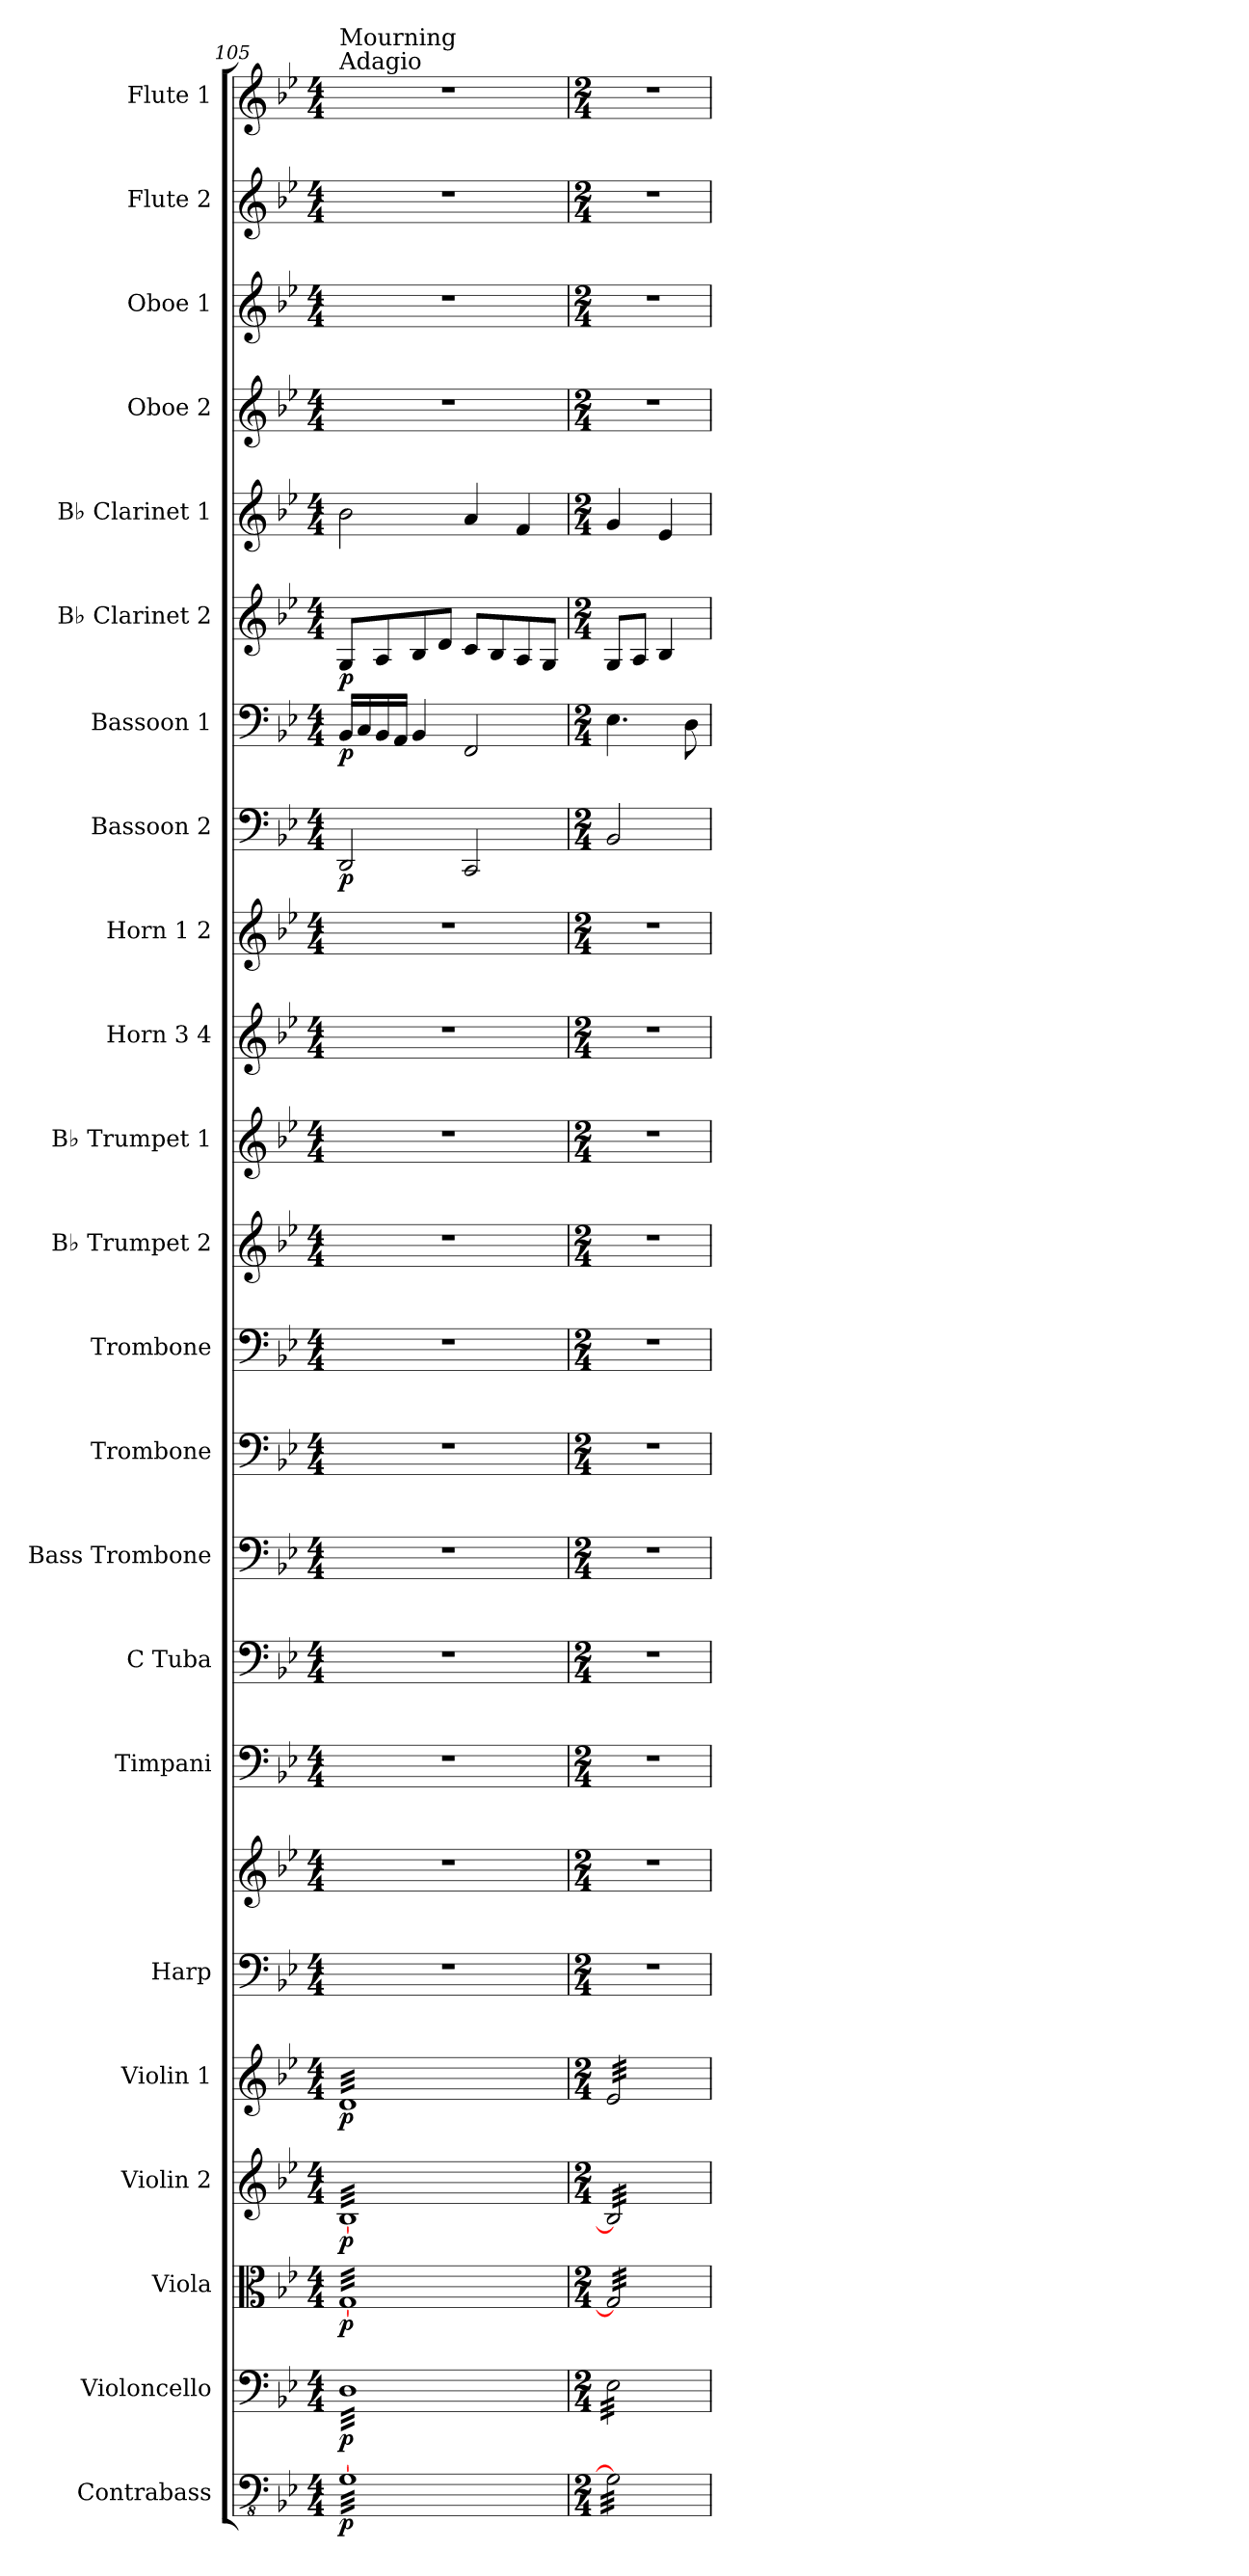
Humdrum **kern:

**kern	**dynam	**kern	**dynam	**kern	**dynam	**kern	**dynam	**kern	**dynam	**kern	**kern	**kern	**kern	**kern	**kern	**kern	**kern	**kern	**kern	**kern	**kern	**dynam	**kern	**dynam	**kern	**dynam	**kern	**kern	**kern	**kern	**kern
*part23	*part23	*part22	*part22	*part21	*part21	*part20	*part20	*part19	*part19	*part18	*part18	*part17	*part16	*part15	*part14	*part13	*part12	*part11	*part10	*part9	*part8	*part8	*part7	*part7	*part6	*part6	*part5	*part4	*part3	*part2	*part1
*staff24	*staff24	*staff23	*staff23	*staff22	*staff22	*staff21	*staff21	*staff20	*staff20	*staff19	*staff18	*staff17	*staff16	*staff15	*staff14	*staff13	*staff12	*staff11	*staff10	*staff9	*staff8	*staff8	*staff7	*staff7	*staff6	*staff6	*staff5	*staff4	*staff3	*staff2	*staff1
*I"Contrabass	*	*I"Violoncello	*	*I"Viola	*	*I"Violin 2	*	*I"Violin 1	*	*I"Harp	*	*I"Timpani	*I"C Tuba	*I"Bass Trombone	*I"Trombone	*I"Trombone	*I"B♭ Trumpet 2	*I"B♭ Trumpet 1	*I"Horn 3 4	*I"Horn 1 2	*I"Bassoon 2	*	*I"Bassoon 1	*	*I"B♭ Clarinet 2	*	*I"B♭ Clarinet 1	*I"Oboe 2	*I"Oboe 1	*I"Flute 2	*I"Flute 1
*I'Cbs.	*	*I'Vlc.	*	*I'Vla.	*	*I'Vln. 2	*	*I'Vln. 1	*	*I'Hrp.	*	*I'Timp.	*I'C Tu.	*I'B. Trb.	*I'Trb.	*I'Trb.	*I'B♭ Tpt. 2	*I'B♭ Tpt. 1	*I'Hn. 3 4	*I'Hn. 1 2	*I'Bsn. 2	*	*I'Bsn. 1	*	*I'B♭ Cl. 2	*	*I'B♭ Cl. 1	*I'Ob. 2	*I'Ob. 1	*I'Fl. 2	*I'Fl. 1
*clefFv4	*	*clefF4	*	*clefC3	*	*clefG2	*	*clefG2	*	*clefF4	*clefG2	*clefF4	*clefF4	*clefF4	*clefF4	*clefF4	*clefG2	*clefG2	*clefG2	*clefG2	*clefF4	*	*clefF4	*	*clefG2	*	*clefG2	*clefG2	*clefG2	*clefG2	*clefG2
*	*	*	*	*	*	*	*	*	*	*	*	*	*	*	*	*	*ITrd1c2	*ITrd1c2	*ITrd4c7	*ITrd4c7	*	*	*	*	*ITrd1c2	*	*ITrd1c2	*	*	*	*
*k[b-e-]	*	*k[b-e-]	*	*k[b-e-]	*	*k[b-e-]	*	*k[b-e-]	*	*k[b-e-]	*k[b-e-]	*k[b-e-]	*k[b-e-]	*k[b-e-]	*k[b-e-]	*k[b-e-]	*k[b-e-a-d-]	*k[b-e-a-d-]	*k[b-e-a-]	*k[b-e-a-]	*k[b-e-]	*	*k[b-e-]	*	*k[b-e-a-d-]	*	*k[b-e-a-d-]	*k[b-e-]	*k[b-e-]	*k[b-e-]	*k[b-e-]
*B-:	*	*B-:	*	*B-:	*	*B-:	*	*B-:	*	*B-:	*B-:	*B-:	*B-:	*B-:	*B-:	*B-:	*A-:	*A-:	*E-:	*E-:	*B-:	*	*B-:	*	*A-:	*	*A-:	*B-:	*B-:	*B-:	*B-:
*M4/4	*	*M4/4	*	*M4/4	*	*M4/4	*	*M4/4	*	*M4/4	*M4/4	*M4/4	*M4/4	*M4/4	*M4/4	*M4/4	*M4/4	*M4/4	*M4/4	*M4/4	*M4/4	*	*M4/4	*	*M4/4	*	*M4/4	*M4/4	*M4/4	*M4/4	*M4/4
=105	=105	=105	=105	=105	=105	=105	=105	=105	=105	=105	=105	=105	=105	=105	=105	=105	=105	=105	=105	=105	=105	=105	=105	=105	=105	=105	=105	=105	=105	=105	=105
!	!	!	!	!	!	!	!	!	!	!	!	!	!	!	!	!	!	!	!	!	!	!	!	!	!	!	!	!	!	!	!LO:TX:a:t=Adagio
!	!	!	!	!	!	!	!	!	!	!	!	!	!	!	!	!	!	!	!	!	!	!	!	!	!	!	!	!	!	!	!LO:TX:a:t=Mourning
!	!LO:DY:b	!	!LO:DY:b	!	!LO:DY:b	!	!LO:DY:b	!	!LO:DY:b	!	!	!	!	!	!	!	!	!	!	!	!	!LO:DY:b	!	!LO:DY:b	!	!LO:DY:b	!	!	!	!	!
*tremolo	*	*	*	*	*	*	*	*	*	*	*	*	*	*	*	*	*	*	*	*	*	*	*	*	*	*	*	*	*	*	*
*	*	*tremolo	*	*	*	*	*	*	*	*	*	*	*	*	*	*	*	*	*	*	*	*	*	*	*	*	*	*	*	*	*
*	*	*	*	*tremolo	*	*	*	*	*	*	*	*	*	*	*	*	*	*	*	*	*	*	*	*	*	*	*	*	*	*	*
*	*	*	*	*	*	*tremolo	*	*	*	*	*	*	*	*	*	*	*	*	*	*	*	*	*	*	*	*	*	*	*	*	*
*	*	*	*	*	*	*	*	*tremolo	*	*	*	*	*	*	*	*	*	*	*	*	*	*	*	*	*	*	*	*	*	*	*
[32GGLLL	p	(32DLLL	p	[32GLLL	p	[32B-LLL	p	(32dLLL	p	1r	1r	1r	1r	1r	1r	1r	1r	1r	1r	1r	2DD/	p	16BB-/LL	p	8F/L	p	2a-\	1r	1r	1r	1r
32GG	.	(32D	.	32G	.	32B-	.	(32d	.	.	.	.	.	.	.	.	.	.	.	.	.	.	.	.	.	.	.	.	.	.	.
32GG	.	(32D	.	32G	.	32B-	.	(32d	.	.	.	.	.	.	.	.	.	.	.	.	.	.	16C/	.	.	.	.	.	.	.	.
32GG	.	(32D	.	32G	.	32B-	.	(32d	.	.	.	.	.	.	.	.	.	.	.	.	.	.	.	.	.	.	.	.	.	.	.
32GG	.	(32D	.	32G	.	32B-	.	(32d	.	.	.	.	.	.	.	.	.	.	.	.	.	.	16BB-/	.	8G/	.	.	.	.	.	.
32GG	.	(32D	.	32G	.	32B-	.	(32d	.	.	.	.	.	.	.	.	.	.	.	.	.	.	.	.	.	.	.	.	.	.	.
32GG	.	(32D	.	32G	.	32B-	.	(32d	.	.	.	.	.	.	.	.	.	.	.	.	.	.	16AA/JJ	.	.	.	.	.	.	.	.
32GG	.	(32D	.	32G	.	32B-	.	(32d	.	.	.	.	.	.	.	.	.	.	.	.	.	.	.	.	.	.	.	.	.	.	.
32GG	.	(32D	.	32G	.	32B-	.	(32d	.	.	.	.	.	.	.	.	.	.	.	.	.	.	4BB-/	.	8A-/	.	.	.	.	.	.
32GG	.	(32D	.	32G	.	32B-	.	(32d	.	.	.	.	.	.	.	.	.	.	.	.	.	.	.	.	.	.	.	.	.	.	.
32GG	.	(32D	.	32G	.	32B-	.	(32d	.	.	.	.	.	.	.	.	.	.	.	.	.	.	.	.	.	.	.	.	.	.	.
32GG	.	(32D	.	32G	.	32B-	.	(32d	.	.	.	.	.	.	.	.	.	.	.	.	.	.	.	.	.	.	.	.	.	.	.
32GG	.	(32D	.	32G	.	32B-	.	(32d	.	.	.	.	.	.	.	.	.	.	.	.	.	.	.	.	8c/J	.	.	.	.	.	.
32GG	.	(32D	.	32G	.	32B-	.	(32d	.	.	.	.	.	.	.	.	.	.	.	.	.	.	.	.	.	.	.	.	.	.	.
32GG	.	(32D	.	32G	.	32B-	.	(32d	.	.	.	.	.	.	.	.	.	.	.	.	.	.	.	.	.	.	.	.	.	.	.
32GG	.	(32D	.	32G	.	32B-	.	(32d	.	.	.	.	.	.	.	.	.	.	.	.	.	.	.	.	.	.	.	.	.	.	.
32GG	.	(32D	.	32G	.	32B-	.	(32d	.	.	.	.	.	.	.	.	.	.	.	.	2CC/	.	2FF/	.	8B-/L	.	4g/	.	.	.	.
32GG	.	(32D	.	32G	.	32B-	.	(32d	.	.	.	.	.	.	.	.	.	.	.	.	.	.	.	.	.	.	.	.	.	.	.
32GG	.	(32D	.	32G	.	32B-	.	(32d	.	.	.	.	.	.	.	.	.	.	.	.	.	.	.	.	.	.	.	.	.	.	.
32GG	.	(32D	.	32G	.	32B-	.	(32d	.	.	.	.	.	.	.	.	.	.	.	.	.	.	.	.	.	.	.	.	.	.	.
32GG	.	(32D	.	32G	.	32B-	.	(32d	.	.	.	.	.	.	.	.	.	.	.	.	.	.	.	.	8A-/	.	.	.	.	.	.
32GG	.	(32D	.	32G	.	32B-	.	(32d	.	.	.	.	.	.	.	.	.	.	.	.	.	.	.	.	.	.	.	.	.	.	.
32GG	.	(32D	.	32G	.	32B-	.	(32d	.	.	.	.	.	.	.	.	.	.	.	.	.	.	.	.	.	.	.	.	.	.	.
32GG	.	(32D	.	32G	.	32B-	.	(32d	.	.	.	.	.	.	.	.	.	.	.	.	.	.	.	.	.	.	.	.	.	.	.
32GG	.	(32D	.	32G	.	32B-	.	(32d	.	.	.	.	.	.	.	.	.	.	.	.	.	.	.	.	8G/	.	4e-/	.	.	.	.
32GG	.	(32D	.	32G	.	32B-	.	(32d	.	.	.	.	.	.	.	.	.	.	.	.	.	.	.	.	.	.	.	.	.	.	.
32GG	.	(32D	.	32G	.	32B-	.	(32d	.	.	.	.	.	.	.	.	.	.	.	.	.	.	.	.	.	.	.	.	.	.	.
32GG	.	(32D	.	32G	.	32B-	.	(32d	.	.	.	.	.	.	.	.	.	.	.	.	.	.	.	.	.	.	.	.	.	.	.
32GG	.	(32D	.	32G	.	32B-	.	(32d	.	.	.	.	.	.	.	.	.	.	.	.	.	.	.	.	8F/J	.	.	.	.	.	.
32GG	.	(32D	.	32G	.	32B-	.	(32d	.	.	.	.	.	.	.	.	.	.	.	.	.	.	.	.	.	.	.	.	.	.	.
32GG	.	(32D	.	32G	.	32B-	.	(32d	.	.	.	.	.	.	.	.	.	.	.	.	.	.	.	.	.	.	.	.	.	.	.
32GGJJJ	.	(32DJJJ	.	32GJJJ	.	32B-JJJ	.	(32dJJJ	.	.	.	.	.	.	.	.	.	.	.	.	.	.	.	.	.	.	.	.	.	.	.
=106	=106	=106	=106	=106	=106	=106	=106	=106	=106	=106	=106	=106	=106	=106	=106	=106	=106	=106	=106	=106	=106	=106	=106	=106	=106	=106	=106	=106	=106	=106	=106
*M2/4	*	*M2/4	*	*M2/4	*	*M2/4	*	*M2/4	*	*M2/4	*M2/4	*M2/4	*M2/4	*M2/4	*M2/4	*M2/4	*M2/4	*M2/4	*M2/4	*M2/4	*M2/4	*	*M2/4	*	*M2/4	*	*M2/4	*M2/4	*M2/4	*M2/4	*M2/4
32GG\]LLL	.	32E-\)LLL	.	32G/]LLL	.	32B-/]LLL	.	32e-/)LLL	.	2r	2r	2r	2r	2r	2r	2r	2r	2r	2r	2r	2BB-/	.	4.E-\	.	8F/L	.	4f/	2r	2r	2r	2r
32GG\	.	32E-\)	.	32G/	.	32B-/	.	32e-/)	.	.	.	.	.	.	.	.	.	.	.	.	.	.	.	.	.	.	.	.	.	.	.
32GG\	.	32E-\)	.	32G/	.	32B-/	.	32e-/)	.	.	.	.	.	.	.	.	.	.	.	.	.	.	.	.	.	.	.	.	.	.	.
32GG\	.	32E-\)	.	32G/	.	32B-/	.	32e-/)	.	.	.	.	.	.	.	.	.	.	.	.	.	.	.	.	.	.	.	.	.	.	.
32GG\	.	32E-\)	.	32G/	.	32B-/	.	32e-/)	.	.	.	.	.	.	.	.	.	.	.	.	.	.	.	.	8G/J	.	.	.	.	.	.
32GG\	.	32E-\)	.	32G/	.	32B-/	.	32e-/)	.	.	.	.	.	.	.	.	.	.	.	.	.	.	.	.	.	.	.	.	.	.	.
32GG\	.	32E-\)	.	32G/	.	32B-/	.	32e-/)	.	.	.	.	.	.	.	.	.	.	.	.	.	.	.	.	.	.	.	.	.	.	.
32GG\	.	32E-\)	.	32G/	.	32B-/	.	32e-/)	.	.	.	.	.	.	.	.	.	.	.	.	.	.	.	.	.	.	.	.	.	.	.
32GG\	.	32E-\)	.	32G/	.	32B-/	.	32e-/)	.	.	.	.	.	.	.	.	.	.	.	.	.	.	.	.	4A-/	.	4d-/	.	.	.	.
32GG\	.	32E-\)	.	32G/	.	32B-/	.	32e-/)	.	.	.	.	.	.	.	.	.	.	.	.	.	.	.	.	.	.	.	.	.	.	.
32GG\	.	32E-\)	.	32G/	.	32B-/	.	32e-/)	.	.	.	.	.	.	.	.	.	.	.	.	.	.	.	.	.	.	.	.	.	.	.
32GG\	.	32E-\)	.	32G/	.	32B-/	.	32e-/)	.	.	.	.	.	.	.	.	.	.	.	.	.	.	.	.	.	.	.	.	.	.	.
32GG\	.	32E-\)	.	32G/	.	32B-/	.	32e-/)	.	.	.	.	.	.	.	.	.	.	.	.	.	.	8D\	.	.	.	.	.	.	.	.
32GG\	.	32E-\)	.	32G/	.	32B-/	.	32e-/)	.	.	.	.	.	.	.	.	.	.	.	.	.	.	.	.	.	.	.	.	.	.	.
32GG\	.	32E-\)	.	32G/	.	32B-/	.	32e-/)	.	.	.	.	.	.	.	.	.	.	.	.	.	.	.	.	.	.	.	.	.	.	.
32GG\JJJ	.	32E-\)JJJ	.	32G/JJJ	.	32B-/JJJ	.	32e-/)JJJ	.	.	.	.	.	.	.	.	.	.	.	.	.	.	.	.	.	.	.	.	.	.	.
*	*	*	*	*	*	*	*	*Xtremolo	*	*	*	*	*	*	*	*	*	*	*	*	*	*	*	*	*	*	*	*	*	*	*
*	*	*	*	*	*	*Xtremolo	*	*	*	*	*	*	*	*	*	*	*	*	*	*	*	*	*	*	*	*	*	*	*	*	*
*	*	*	*	*Xtremolo	*	*	*	*	*	*	*	*	*	*	*	*	*	*	*	*	*	*	*	*	*	*	*	*	*	*	*
*	*	*Xtremolo	*	*	*	*	*	*	*	*	*	*	*	*	*	*	*	*	*	*	*	*	*	*	*	*	*	*	*	*	*
*Xtremolo	*	*	*	*	*	*	*	*	*	*	*	*	*	*	*	*	*	*	*	*	*	*	*	*	*	*	*	*	*	*	*
=	=	=	=	=	=	=	=	=	=	=	=	=	=	=	=	=	=	=	=	=	=	=	=	=	=	=	=	=	=	=	=
*-	*-	*-	*-	*-	*-	*-	*-	*-	*-	*-	*-	*-	*-	*-	*-	*-	*-	*-	*-	*-	*-	*-	*-	*-	*-	*-	*-	*-	*-	*-	*-
